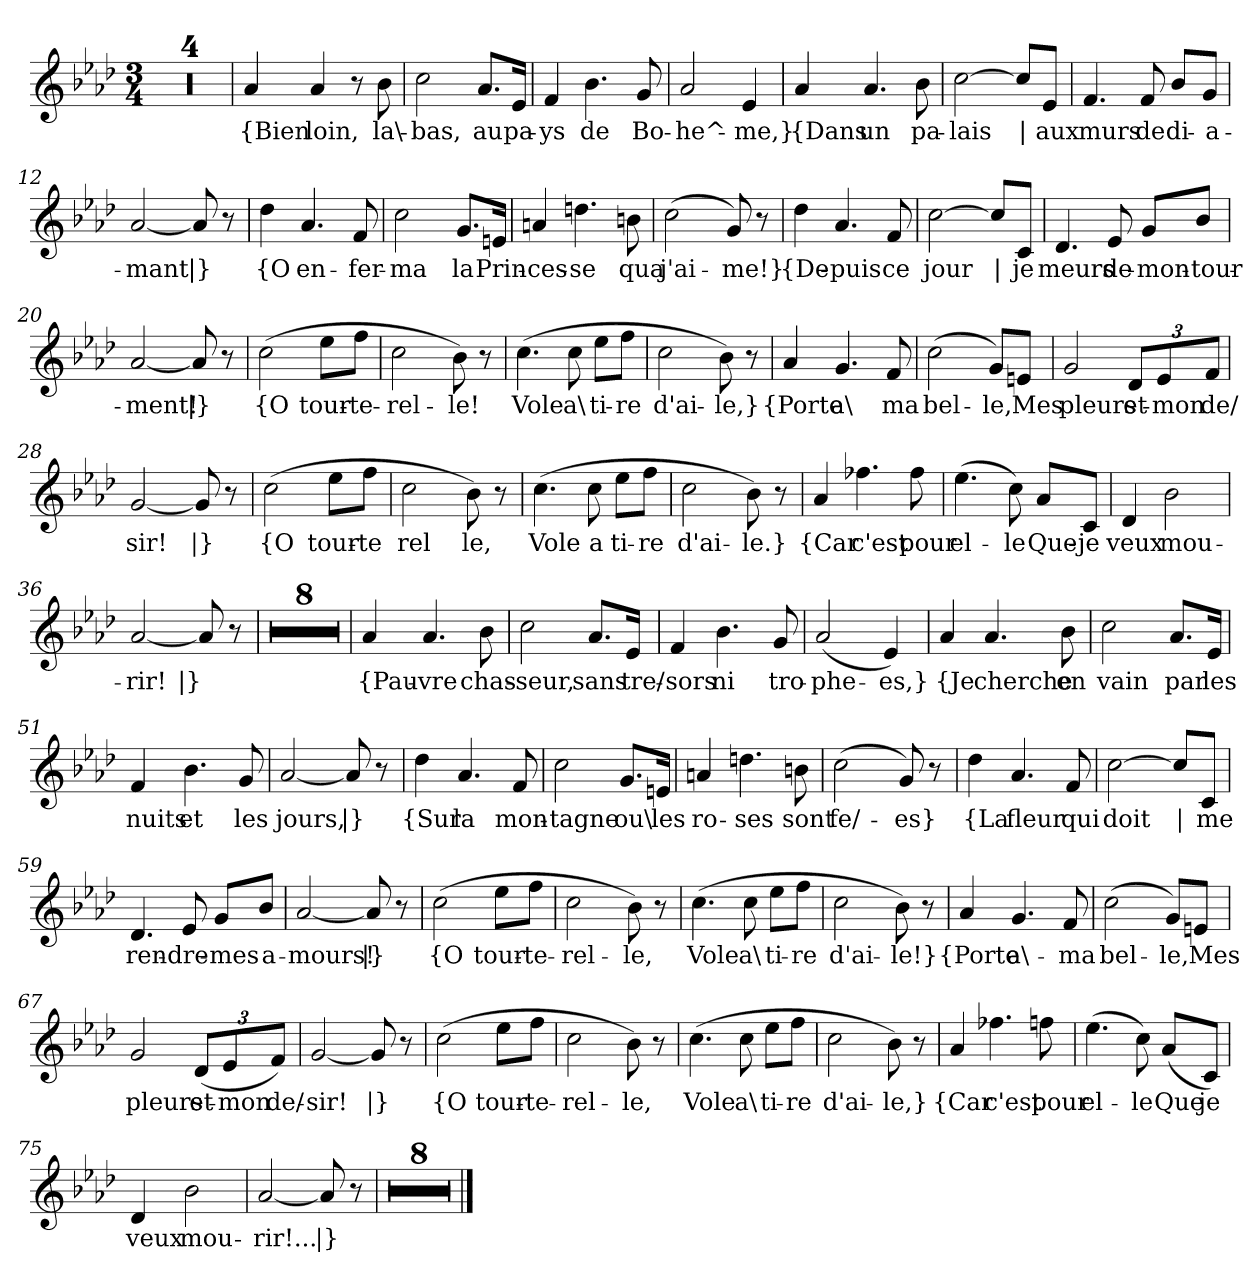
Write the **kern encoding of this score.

**kern	**text
*part1	*part1
*staff1	*staff1
*clefG2	*
*k[b-e-a-d-]	*
*M3/4	*
=1	=1
2.r	.
=2	=2
2.r	.
=3	=3
2.r	.
=4	=4
2.r	.
=5	=5
4a-	{Bien
4a-	loin,
8r	.
8b-	la\-
=6	=6
2cc	-bas,
8.a-/L	au
16e-/Jk	pa-
=7	=7
4f	-ys
4.b-	de
8g	Bo-
=8	=8
2a-	-he^-
4e-	-me,}
=9	=9
4a-	{Dans
4.a-	un
8b-	pa-
=10	=10
[2cc	-lais
8cc/L]	|
8e-/J	aux
=11	=11
4.f	murs
8f	de
8b-/L	di-
8g/J	-a-
=12	=12
[2a-	-mant
8a-]	|}
8r	.
=13	=13
4dd-	{O
4.a-	en-
8f	-fer-
=14	=14
2cc	-ma
8.g/L	la
16en/Jk	Prin-
=15	=15
4an	-ces-
4.ddn	-se
8bn	qua
=16	=16
(2cc	j'ai-
8g)	-me!}
8r	.
=17	=17
4dd-	{De-
4.a-	-puis
8f	ce
=18	=18
[2cc	jour
8cc/L]	|
8c/J	je
=19	=19
4.d-	meurs
8e-	de-
8g/L	-mon-
8b-/J	-tour-
=20	=20
[2a-	-ment!
8a-]	|}
8r	.
=21	=21
(2cc	{O
8ee-\L	tour-
8ff\J	-te-
=22	=22
2cc	-rel-
8b-)	-le!
8r	.
=23	=23
(4.cc	Vole
8cc	a\
8ee-\L	ti-
8ff\J	-re
=24	=24
2cc	d'ai-
8b-)	-le,}
8r	.
=25	=25
4a-	{Porte
4.g	a\
8f	ma
=26	=26
(2cc	bel-
8g/L)	-le,
8en/J	Mes
=27	=27
2g	pleurs
12d-/L	et-
12e-/	mon
12f/J	de/
=28	=28
[2g	-sir!
8g]	|}
8r	.
=29	=29
(2cc	{O
8ee-\L	tour-
8ff\J	te
=30	=30
2cc	rel
8b-)	-le,
8r	.
=31	=31
(4.cc	Vole
8cc	a
8ee-\L	ti-
8ff\J	-re
=32	=32
2cc	d'ai-
8b-)	-le.}
8r	.
=33	=33
4a-	{Car
4.ff-X	c'est
8ff-	pour
=34	=34
(4.ee-	el-
8cc)	-le
8a-/L	Que-
8c/J	-je
=35	=35
4d-	veux
2b-	mou-
=36	=36
[2a-	-rir!
8a-]	|}
8r	.
=37	=37
2.r	.
=38	=38
2.r	.
=39	=39
2.r	.
=40	=40
2.r	.
=41	=41
2.r	.
=42	=42
2.r	.
=43	=43
2.r	.
=44	=44
2.r	.
=45	=45
4a-	{Pau-
4.a-	-vre
8b-	chas-
=46	=46
2cc	-seur,
8.a-/L	sans
16e-/Jk	tre/-
=47	=47
4f	-sors
4.b-	ni
8g	tro-
=48	=48
(2a-	-phe-
4e-)	-es,}
=49	=49
4a-	{Je
4.a-	cherche
8b-	en
=50	=50
2cc	vain
8.a-/L	par
16e-/Jk	les
=51	=51
4f	nuits
4.b-	et
8g	les
=52	=52
[2a-	jours,
8a-]	|}
8r	.
=53	=53
4dd-	{Sur
4.a-	la
8f	mon-
=54	=54
2cc	-tagne
8.g/L	ou\
16en/Jk	les
=55	=55
4an	ro-
4.ddn	-ses
8bn	sont
=56	=56
(2cc	fe/-
8g)	-es}
8r	.
=57	=57
4dd-	{La
4.a-	fleur
8f	qui
=58	=58
[2cc	doit
8cc/L]	|
8c/J	me
=59	=59
4.d-	ren-
8e-	-dre-
8g/L	-mes
8b-/J	a-
=60	=60
[2a-	-mours!
8a-]	|}
8r	.
=61	=61
(2cc	{O
8ee-\L	tour-
8ff\J	-te-
=62	=62
2cc	-rel-
8b-)	-le,
8r	.
=63	=63
(4.cc	Vole
8cc	a\
8ee-\L	ti-
8ff\J	-re
=64	=64
2cc	d'ai-
8b-)	-le!}
8r	.
=65	=65
4a-	{Porte
4.g	a\-
8f	-ma
=66	=66
(2cc	bel-
8g/L)	-le,
8en/J	Mes
=67	=67
2g	pleurs
(12d-/L	et-
12e-/	-mon
12f/J)	de/-
=68	=68
[2g	-sir!
8g]	|}
8r	.
=69	=69
(2cc	{O
8ee-\L	tour-
8ff\J	-te-
=70	=70
2cc	-rel-
8b-)	-le,
8r	.
=71	=71
(4.cc	Vole
8cc	a\
8ee-\L	ti-
8ff\J	-re
=72	=72
2cc	d'ai-
8b-)	-le,}
8r	.
=73	=73
4a-	{Car
4.ff-X	c'est
8ffn	pour
=74	=74
(4.ee-	el-
8cc)	-le
(8a-/L	Que
8c/J)	je
=75	=75
4d-	veux
2b-	mou-
=76	=76
[2a-	-rir!...
8a-]	|}
8r	.
=77	=77
2.r	.
=78	=78
2.r	.
=79	=79
2.r	.
=80	=80
2.r	.
=81	=81
2.r	.
=82	=82
2.r	.
=83	=83
2.r	.
=84	=84
2.r	.
==	==
*-	*-
